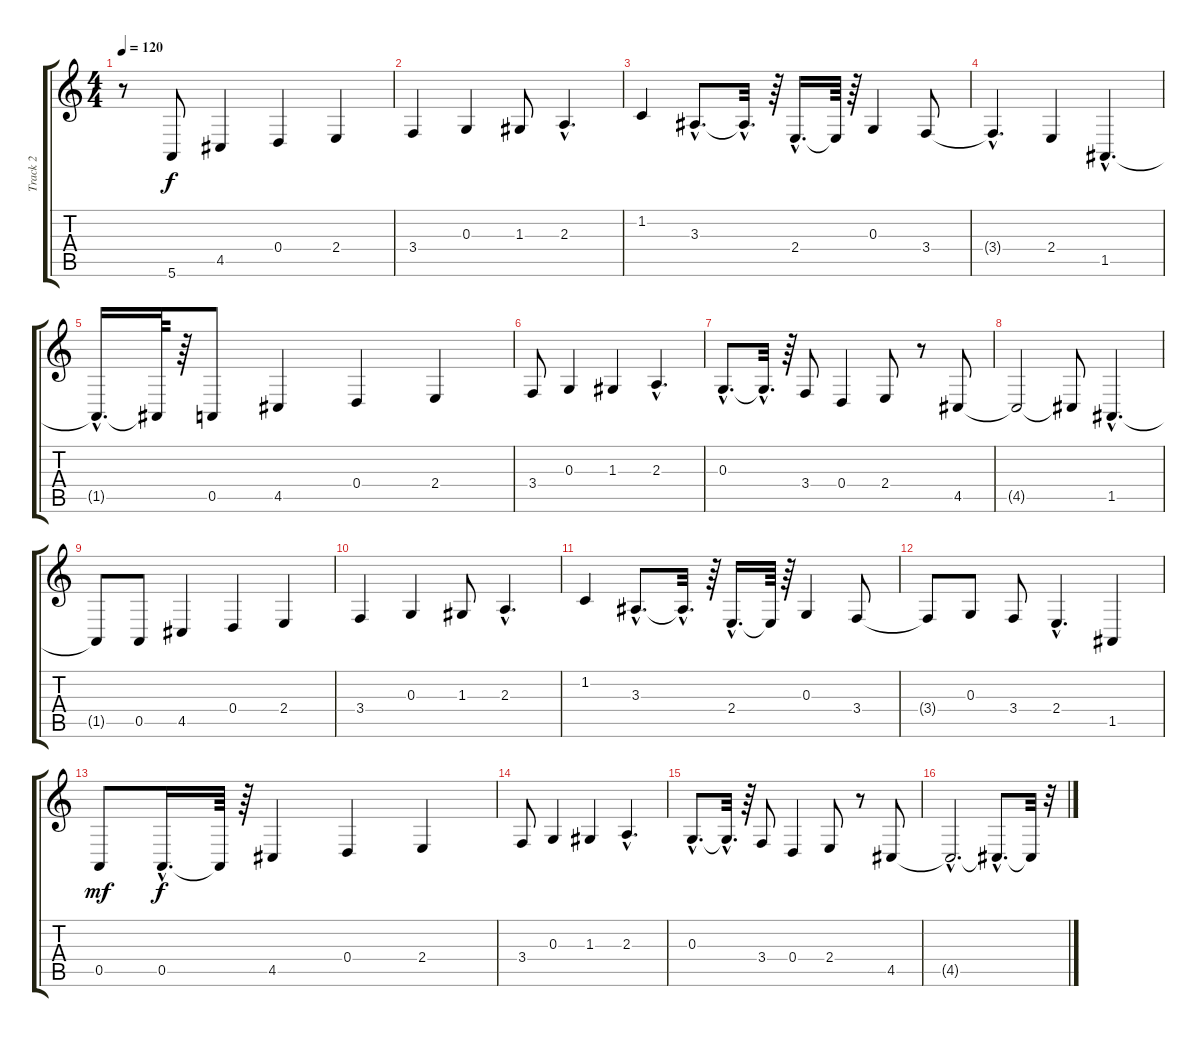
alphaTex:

\track ("Track 2" "Track 2") {instrument acousticgrandpiano}
\staff {score tabs}
\tuning (E4 B3 G3 D3 A2 E2) {hide}
\ts (4 4)
\tempo 120
\clef g2
\ks c
r.8{dy f instrument acousticgrandpiano} 5.6.8 4.5.4 0.4.4 2.4.4 |
3.4.4 0.3.4 1.3.8 2.3{hac}.4{d} |
1.2.4 3.3{hac}.8{d} 3.3{hac t}.32{d} r.64 2.4{hac}.16{d} 2.4{t}.64 r.64 0.3.4 3.4.8 |
3.4{hac t}.4{d} 2.4.4 1.5{hac}.4{d} |
1.5{hac t}.16{d} 1.5{t}.64 r.64 0.5.8 4.5.4 0.4.4 2.4.4 |
3.4.8 0.3.4 1.3.4 2.3{hac}.4{d} |
0.3{hac}.8{d} 0.3{hac t}.32{d} r.64 3.4.8 0.4.4 2.4.8 r.8 4.5.8 |
4.5{t}.2 4.5{t}.8 1.5{hac}.4{d} |
1.5{t}.8 0.5.8 4.5.4 0.4.4 2.4.4 |
3.4.4 0.3.4 1.3.8 2.3{hac}.4{d} |
1.2.4 3.3{hac}.8{d} 3.3{hac t}.32{d} r.64 2.4{hac}.16{d} 2.4{t}.64 r.64 0.3.4 3.4.8 |
3.4{t}.8 0.3.8 3.4.8 2.4{hac}.4{d} 1.5.4 |
0.5.8{dy mf} 0.5{hac}.16{d dy f} 0.5{t}.64 r.64 4.5.4 0.4.4 2.4.4 |
3.4.8 0.3.4 1.3.4 2.3{hac}.4{d} |
0.3{hac}.8{d} 0.3{hac t}.32{d} r.64 3.4.8 0.4.4 2.4.8 r.8 4.5.8 |
4.5{hac t}.2{d} 4.5{hac t}.8{d} 4.5{t}.32 r.32
